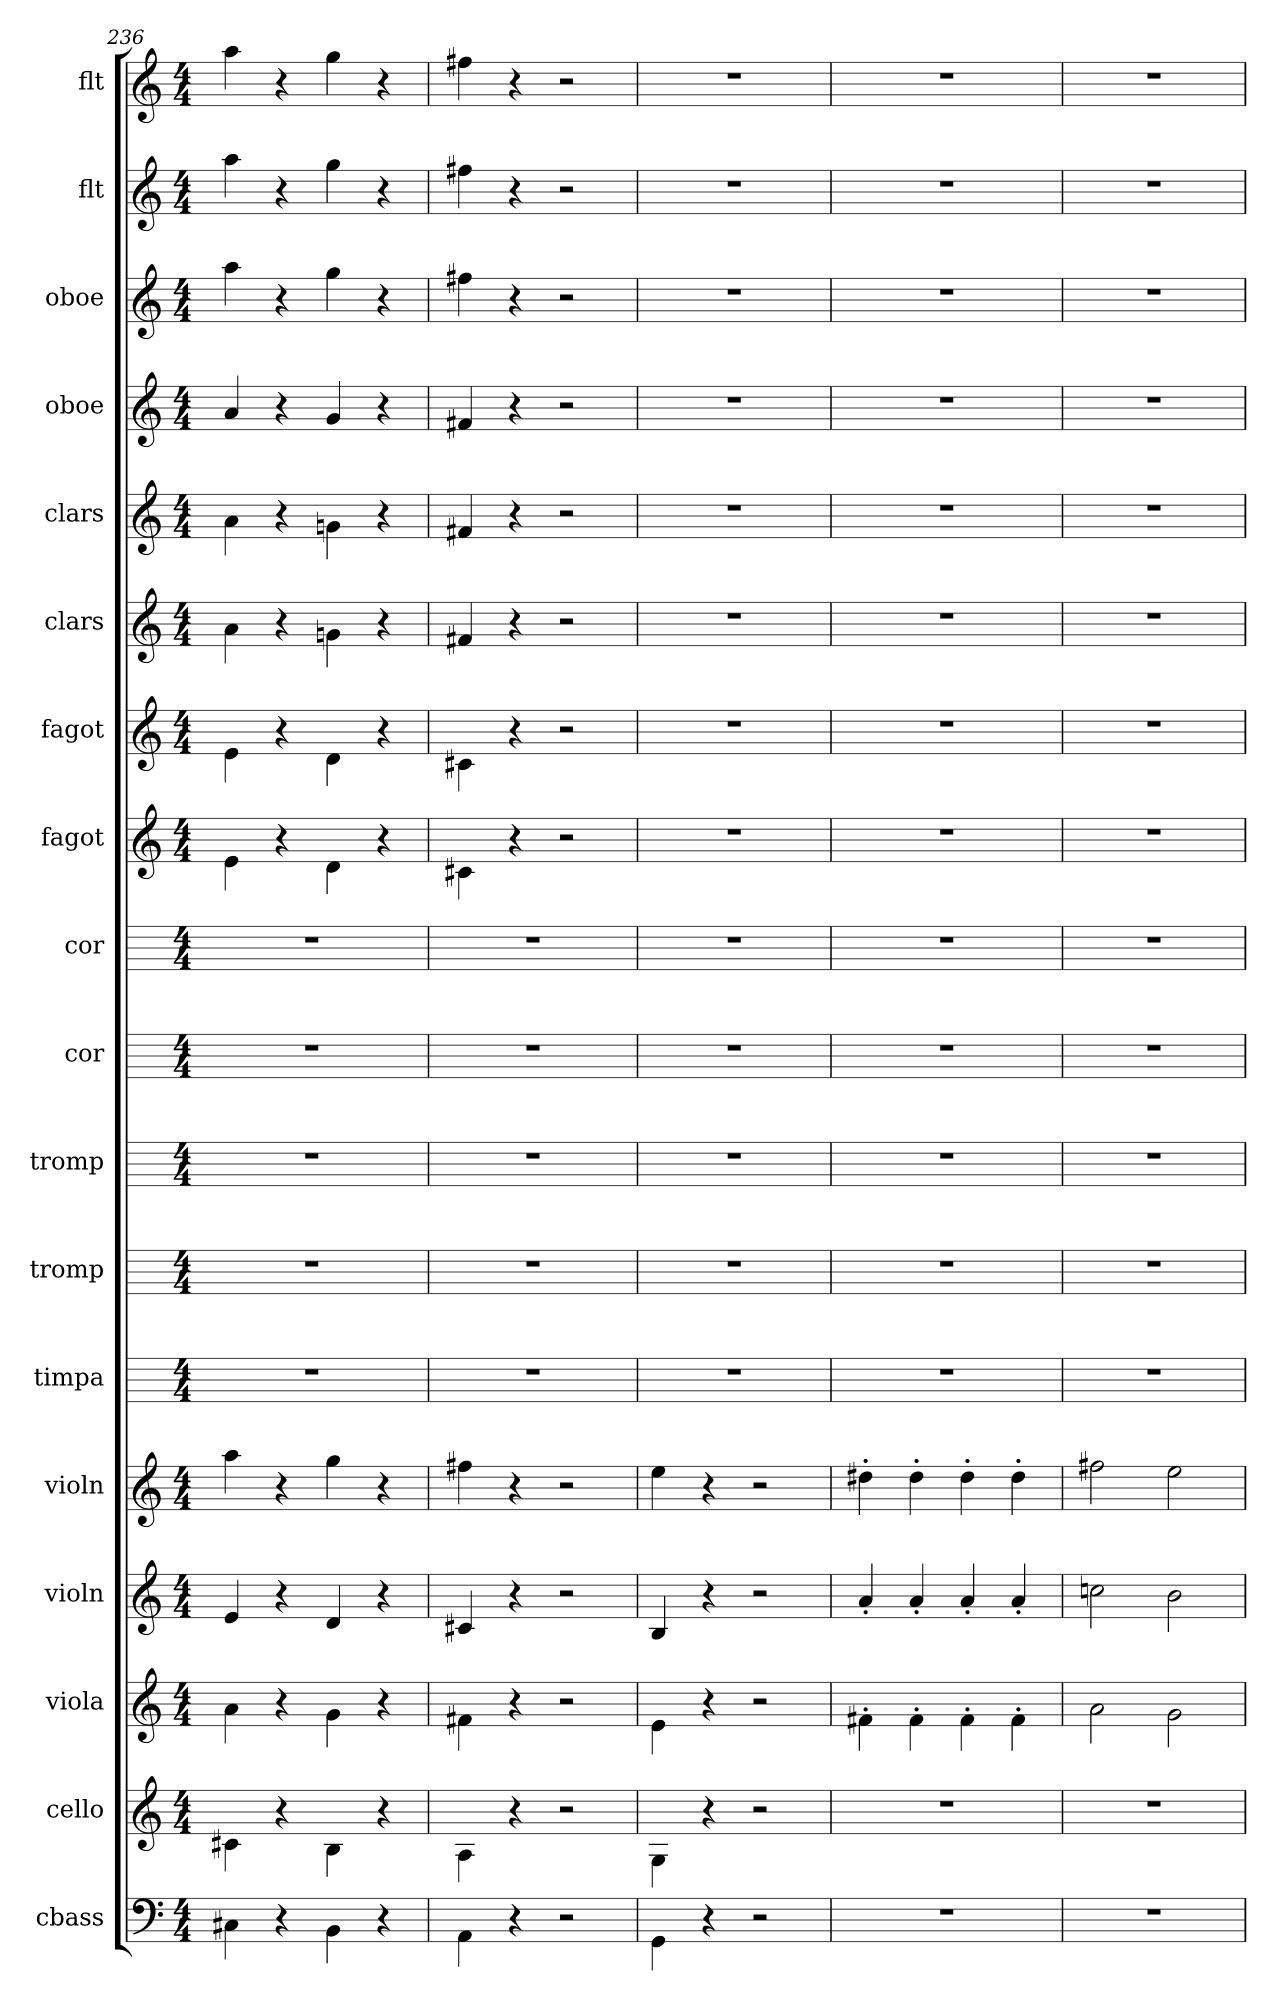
**kern	**kern	**kern	**kern	**kern	**kern	**kern	**kern	**kern	**kern	**kern	**kern	**kern	**kern	**kern	**kern	**kern	**kern
*part18	*part17	*part16	*part15	*part14	*part13	*part12	*part11	*part10	*part9	*part8	*part7	*part6	*part5	*part4	*part3	*part2	*part1
*staff18	*staff17	*staff16	*staff15	*staff14	*staff13	*staff12	*staff11	*staff10	*staff9	*staff8	*staff7	*staff6	*staff5	*staff4	*staff3	*staff2	*staff1
*I"cbass	*I"cello	*I"viola	*I"violn	*I"violn	*I"timpa	*I"tromp	*I"tromp	*I"cor	*I"cor	*I"fagot	*I"fagot	*I"clars	*I"clars	*I"oboe	*I"oboe	*I"flt	*I"flt
*	*	*I'Vla	*	*	*	*	*	*	*	*	*	*	*	*I'Ob	*I'Ob	*	*
*	*	*	*	*	*	*	*	*ITrd4c7	*ITrd4c7	*	*	*	*	*	*	*	*
*M4/4	*M4/4	*M4/4	*M4/4	*M4/4	*M4/4	*M4/4	*M4/4	*M4/4	*M4/4	*M4/4	*M4/4	*M4/4	*M4/4	*M4/4	*M4/4	*M4/4	*M4/4
=236	=236	=236	=236	=236	=236	=236	=236	=236	=236	=236	=236	=236	=236	=236	=236	=236	=236
4C#\	4c#\	4a\	4e/	4aa\	1r	1r	1r	1r	1r	4e\	4e\	4a\	4a\	4a/	4aa\	4aa\	4aa\
4r	4r	4r	4r	4r	.	.	.	.	.	4r	4r	4r	4r	4r	4r	4r	4r
4BB\	4B\	4g\	4d/	4gg\	.	.	.	.	.	4d\	4d\	4gn\	4gn\	4g/	4gg\	4gg\	4gg\
4r	4r	4r	4r	4r	.	.	.	.	.	4r	4r	4r	4r	4r	4r	4r	4r
=237	=237	=237	=237	=237	=237	=237	=237	=237	=237	=237	=237	=237	=237	=237	=237	=237	=237
4AA\	4A\	4f#\	4c#/	4ff#\	1r	1r	1r	1r	1r	4c#\	4c#\	4f#/	4f#/	4f#/	4ff#\	4ff#\	4ff#\
4r	4r	4r	4r	4r	.	.	.	.	.	4r	4r	4r	4r	4r	4r	4r	4r
2r	2r	2r	2r	2r	.	.	.	.	.	2r	2r	2r	2r	2r	2r	2r	2r
=238	=238	=238	=238	=238	=238	=238	=238	=238	=238	=238	=238	=238	=238	=238	=238	=238	=238
4GG\	4G\	4e\	4B/	4ee\	1r	1r	1r	1r	1r	1r	1r	1r	1r	1r	1r	1r	1r
4r	4r	4r	4r	4r	.	.	.	.	.	.	.	.	.	.	.	.	.
2r	2r	2r	2r	2r	.	.	.	.	.	.	.	.	.	.	.	.	.
=239	=239	=239	=239	=239	=239	=239	=239	=239	=239	=239	=239	=239	=239	=239	=239	=239	=239
1r	1r	4f#'>\	4a'>/	4dd#'>\	1r	1r	1r	1r	1r	1r	1r	1r	1r	1r	1r	1r	1r
.	.	4f#'>\	4a'>/	4dd#'>\	.	.	.	.	.	.	.	.	.	.	.	.	.
.	.	4f#'>\	4a'>/	4dd#'>\	.	.	.	.	.	.	.	.	.	.	.	.	.
.	.	4f#'>\	4a'>/	4dd#'>\	.	.	.	.	.	.	.	.	.	.	.	.	.
=240	=240	=240	=240	=240	=240	=240	=240	=240	=240	=240	=240	=240	=240	=240	=240	=240	=240
1r	1r	2a\	2ccn\	2ff#\	1r	1r	1r	1r	1r	1r	1r	1r	1r	1r	1r	1r	1r
.	.	2g\	2b\	2ee\	.	.	.	.	.	.	.	.	.	.	.	.	.
=	=	=	=	=	=	=	=	=	=	=	=	=	=	=	=	=	=
*-	*-	*-	*-	*-	*-	*-	*-	*-	*-	*-	*-	*-	*-	*-	*-	*-	*-
